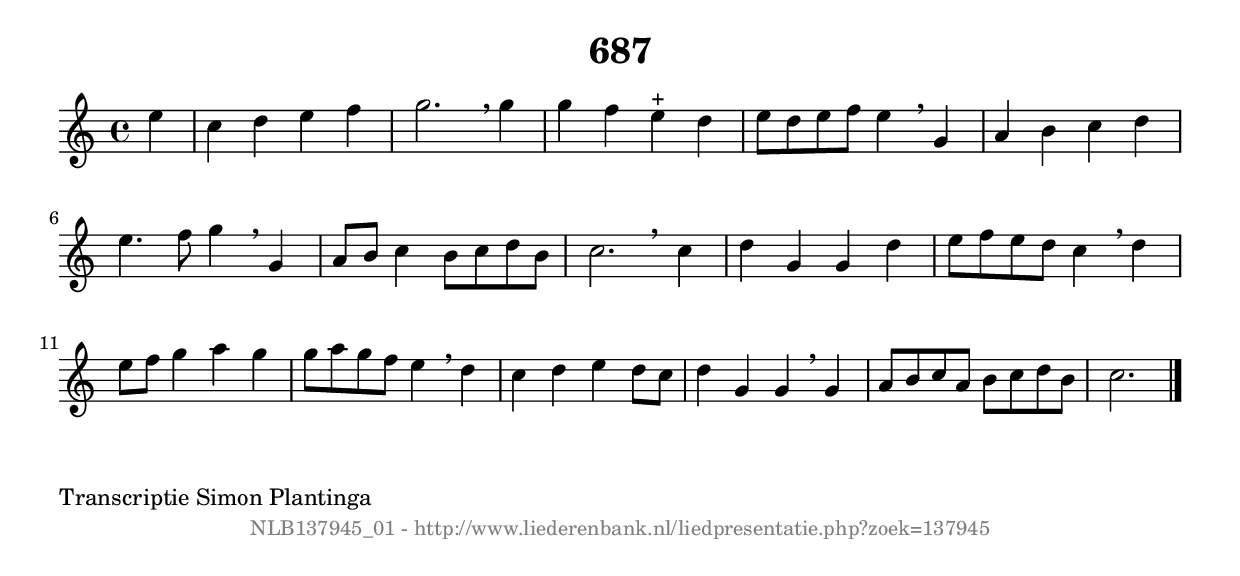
%
% produced by wce2krn 1.64 (7 June 2014)
%
\version"2.16"
#(append! paper-alist '(("long" . (cons (* 210 mm) (* 2000 mm)))))
#(set-default-paper-size "long")
sb = {\breathe}
mBreak = {\breathe }
bBreak = {\breathe }
x = {\once\override NoteHead #'style = #'cross }
gl=\glissando
itime={\override Staff.TimeSignature #'stencil = ##f }
ficta = {\once\set suggestAccidentals = ##t}
fine = {\once\override Score.RehearsalMark #'self-alignment-X = #1 \mark \markup {\italic{Fine}}}
dc = {\once\override Score.RehearsalMark #'self-alignment-X = #1 \mark \markup {\italic{D.C.}}}
dcf = {\once\override Score.RehearsalMark #'self-alignment-X = #1 \mark \markup {\italic{D.C. al Fine}}}
dcc = {\once\override Score.RehearsalMark #'self-alignment-X = #1 \mark \markup {\italic{D.C. al Coda}}}
ds = {\once\override Score.RehearsalMark #'self-alignment-X = #1 \mark \markup {\italic{D.S.}}}
dsf = {\once\override Score.RehearsalMark #'self-alignment-X = #1 \mark \markup {\italic{D.S. al Fine}}}
dsc = {\once\override Score.RehearsalMark #'self-alignment-X = #1 \mark \markup {\italic{D.S. al Coda}}}
pv = {\set Score.repeatCommands = #'((volta "1"))}
sv = {\set Score.repeatCommands = #'((volta "2"))}
tv = {\set Score.repeatCommands = #'((volta "3"))}
qv = {\set Score.repeatCommands = #'((volta "4"))}
xv = {\set Score.repeatCommands = #'((volta #f))}
\header{ tagline = ""
title = "687"
}
\score {{
\key c \major
\relative g'
{
\set melismaBusyProperties = #'()
\partial 32*8
\time 4/4
\tempo 4=120
\override Score.MetronomeMark #'transparent = ##t
\override Score.RehearsalMark #'break-visibility = #(vector #t #t #f)
e'4 | c4 d4 e4 f4 | g2. \sb g4 | g4 f4 e4^"+" d4 | e8 d8 e8 f8 e4 \mBreak
g,4 | a4 b4 c4 d4 | e4. f8 g4 \sb g,4 | a8 b8 c4 b8 c8 d8 b8 | c2. \bar ":|:" \bBreak
c4 | d4 g,4 g4 d'4 | e8 f8 e8 d8 c4 \sb d4 | e8 f8 g4 a4 g4 | g8 a8 g8 f8 e4 \mBreak
d4 | c4 d4 e4 d8 c8 | d4 g,4 g4 \sb g4 | a8 b8 c8 a8 b8 c8 d8 b8 | c2. \bar "|."
 }}
 \midi { }
 \layout {
            indent = 0.0\cm
}
}
\markup { \wordwrap-string #" 
Transcriptie Simon Plantinga
"}
\markup { \vspace #0 } \markup { \with-color #grey \fill-line { \center-column { \smaller "NLB137945_01 - http://www.liederenbank.nl/liedpresentatie.php?zoek=137945" } } }
